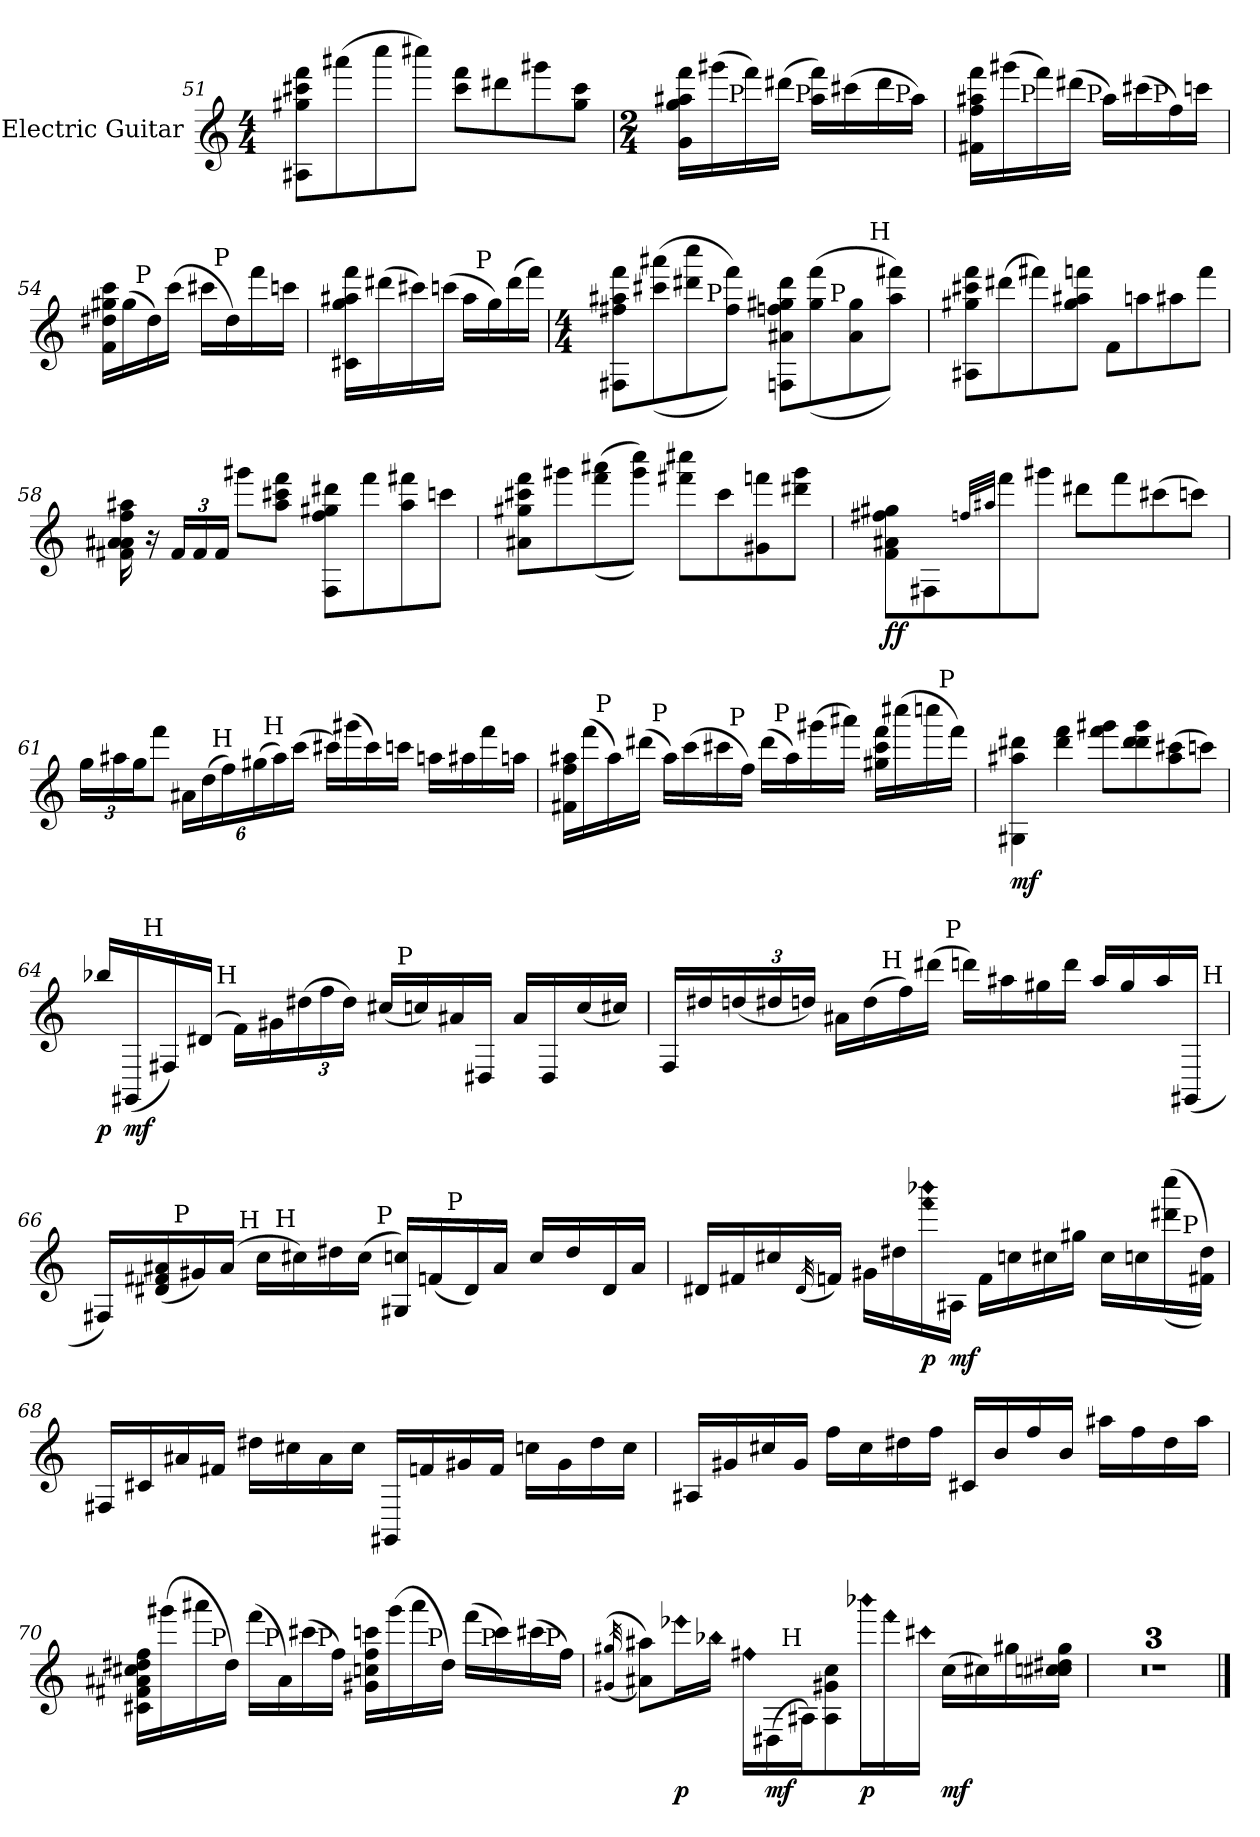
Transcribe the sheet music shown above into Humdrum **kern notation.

**kern	**dynam
*part1	*part1
*staff1	*staff1
*I"Electric Guitar	*
*clefG2	*
*ITrd7c12	*
*k[]	*
*C:	*
*M4/4	*
=51	=51
8AA#X\ 8g#X\ 8cc#X\ 8ff\L	.
(8aa#X\	.
8ccc\	.
8ccc#X\J)	.
8cc#\ 8ff\L	.
8dd#X\	.
8gg#X\	.
8g#\ 8cc#\J	.
!!LO:LB:g=z
=52	=52
*M2/4	*
*^	*
*	*^	*
*	*	*^	*
16G\ 16g\ 16a#X\ 16ff\LL	16.ryy	8..ryy	4ryy	.
(16gg#X\	.	.	.	.
!	!LO:TX:a:t=P	!	!	!
.	4ryy	.	.	.
16ff\)	.	.	.	.
(16dd#X\JJ	.	.	.	.
!	!	!LO:TX:a:t=P	!	!
.	.	4ryy	.	.
16a#\ 16ff\LL)	.	.	8ryy	.
(16cc#X\	.	.	.	.
.	8ryy	.	.	.
16dd#\	.	.	32ryy	.
!	!	!	!LO:TX:a:t=P	!
.	.	.	16.ryy	.
16a#\JJ)	.	.	.	.
.	32ryy	32ryy	.	.
*	*	*v	*v	*
=53	=53	=53	=53
16F#X\ 16f\ 16a#X\ 16ff\LL	16.ryy	8..ryy	.
(16gg#X\	.	.	.
!	!LO:TX:a:t=P	!	!
.	4ryy	.	.
16ff\)	.	.	.
(16dd#X\JJ	.	.	.
!	!	!LO:TX:a:t=P	!
.	.	4ryy	.
16a#\LL)	.	.	.
(16cc#X\	.	.	.
!	!LO:TX:a:t=P	!	!
.	8ryy	.	.
16f\)	.	.	.
16ccn\JJ	.	.	.
.	32ryy	32ryy	.
=54	=54	=54	=54
16F\ 16d#X\ 16g#X\ 16cc\LL	16.ryy	4ryy	.
(16g#\	.	.	.
!	!LO:TX:a:t=P	!	!
.	4ryy	.	.
16d#\)	.	.	.
(16cc\JJ	.	.	.
16cc#X\LL	.	32ryy	.
!	!	!LO:TX:a:t=P	!
.	.	8..ryy	.
16d#\)	.	.	.
.	8ryy	.	.
16ff\	.	.	.
16ccn\JJ	.	.	.
.	32ryy	.	.
*	*v	*v	*
!!LO:LB:g=z
=55	=55	=55
16C#X\ 16g\ 16a#X\ 16ff\LL	4ryy	.
(16dd#X\	.	.
16cc#X\)	.	.
(16ccn\JJ	.	.
16a#\LL	32ryy	.
!	!LO:TX:a:t=P	!
.	8..ryy	.
16g\)	.	.
(16dd#\	.	.
16ff\JJ)	.	.
*v	*v	*
=56	=56
*M4/4	*
*^	*
*	*^	*
8FF#X\ 8f#X\ 8a#X\ 8ff\L	4ryy	2ryy	.
((8cc#X\ 8aa#X\	.	.	.
8dd#X\ 8ccc\	16ryy	.	.
!	!LO:TX:a:t=P	!	!
.	2ryy	.	.
8f#\ 8ff\J))	.	.	.
8FFn\ 8A#X\ 8fn\ 8g#X\ 8dd#\L	.	8.ryy	.
((8g#\ 8ff\	.	.	.
!	!	!LO:TX:a:t=P	!
.	.	4ryy	.
8A#\ 8g#\	.	.	.
!	!LO:TX:a:t=H	!	!
.	8.ryy	.	.
8a#\ 8ff#X\J))	.	.	.
.	.	16ryy	.
*v	*v	*v	*
=57	=57
8AA#X\ 8g#X\ 8cc#X\ 8ff\L	.
(8dd#X\	.
8ff#X\)	.
8g#\ 8a#X\ 8ffn\J	.
8F\L	.
8an\	.
8a#X\	.
8ff\J	.
!!LO:LB:g=z
=58	=58
16F#X\ 16A#X\ 16A#\ 16f\ 16a#X\	.
16r	.
*Xbrackettup	*
24F#/LL	.
24F#/	.
24F#/JJ	.
8gg#X\L	.
8a#\ 8cc#X\ 8ff\J	.
8FF\ 8f\ 8g#X\ 8dd#X\L	.
8ff\	.
8a#\ 8ff#X\	.
8ccn\J	.
=59	=59
8A#X\ 8g#X\ 8cc#X\ 8ff\L	.
8gg#X\	.
((8ff\ 8aa#X\	.
8gg#\ 8ccc\J))	.
8ff#X\ 8ccc#X\L	.
8cc#\	.
8G#X\ 8ffn\	.
8dd#X\ 8gg#\J	.
!!LO:LB:g=z
=60	=60
!	!LO:DY:b
8F\ 8A#X\ 8f#X\ 8g#X\L	ff
8FF#X\	.
32qfn/LL	.
32qa#X/JJ	.
8ff\	.
8gg#X\J	.
8dd#X\L	.
8ff\	.
(8cc#X\	.
8ccn\J)	.
=61	=61
*^	*
*	*^	*
24g\LL	4ryy	3ryy	.
24a#X\	.	.	.
24g\J	.	.	.
8ff\J	.	.	.
24A#X\LL	16ryy	.	.
(24d\	.	.	.
!	!LO:TX:a:t=H	!	!
.	2ryy	.	.
24f\)	.	24.ryy	.
(24g#X\	.	.	.
!	!	!LO:TX:a:t=H	!
.	.	3ryy	.
24a#\)	.	.	.
(24cc\JJ	.	.	.
16cc#X\LL)	.	.	.
(16gg#X\	.	.	.
16cc#\)	.	.	.
16ccn\JJ	.	.	.
.	.	6ryy	.
16an\LL	.	.	.
16a#X\	8.ryy	.	.
16ff\	.	.	.
.	.	12ryy	.
16an\JJ	.	.	.
.	.	48ryy	.
!!LO:LB:g=z	!!	!!
=62	=62	=62	=62
*	*^	*^	*
*	*	*	*	*	*
16F#X\ 16f\ 16a#X\LL	16.ryy	8..ryy	4ryy	2ryy	.
(16ff\	.	.	.	.	.
!	!LO:TX:a:t=P	!	!	!	!
.	2ryy	.	.	.	.
16a#\)	.	.	.	.	.
(16dd#X\JJ	.	.	.	.	.
!	!	!LO:TX:a:t=P	!	!	!
.	.	2ryy	.	.	.
16a#\LL)	.	.	8ryy	.	.
(16cc\	.	.	.	.	.
16cc#X\	.	.	32ryy	.	.
!	!	!	!LO:TX:a:t=P	!	!
.	.	.	2ryy	.	.
16f\JJ)	.	.	.	.	.
(16dd#\LL	.	.	.	32ryy	.
!	!	!	!	!LO:TX:a:t=P	!
.	.	.	.	4...ryy	.
16a#\)	.	.	.	.	.
.	4ryy	.	.	.	.
(16gg#X\	.	.	.	.	.
16aa#X\JJ)	.	.	.	.	.
.	.	4ryy	.	.	.
16g#X\ 16cc#\ 16ff\LL	.	.	.	.	.
(16ccc#X\	.	.	.	.	.
.	8ryy	.	.	.	.
16cccn\	.	.	.	.	.
!	!	!	!LO:TX:a:t=P	!	!
.	.	.	16.ryy	.	.
16ff\JJ)	.	.	.	.	.
.	32ryy	32ryy	.	.	.
=63	=63	=63	=63	=63	=63
!	!	!	!	!	!LO:DY:b
*v	*v	*v	*v	*v	*
4GG#X\ 4a#X\ 4dd#X\	mf
4dd#\ 4ff\	.
8ff\ 8gg#X\L	.
8dd#\ 8dd#\ 8gg#\	.
(8a#\ 8cc#X\	.
8ccn\J)	.
!!LO:LB:g=z
=64	=64
!LO:N:head=diamond	!LO:DY:b
*^	*
*	*^	*
*	*	*^	*
16b-X/LL	16.ryy	8..ryy	2ryy	p
!	!	!	!	!LO:DY:b
(16GGG#X/	.	.	.	mf
!	!LO:TX:a:t=H	!	!	!
.	2ryy	.	.	.
16FF#X/)	.	.	.	.
(16D#X/JJ	.	.	.	.
!	!	!LO:TX:a:t=H	!	!
.	.	2ryy	.	.
16F\LL)	.	.	.	.
16G#X\	.	.	.	.
(24d#X\	.	.	.	.
24f\	.	.	.	.
24d#\JJ)	.	.	.	.
(16c#X/LL	.	.	32ryy	.
!	!	!	!LO:TX:a:t=P	!
.	.	.	4...ryy	.
16cn/)	.	.	.	.
.	4ryy	.	.	.
16A#X/	.	.	.	.
16DD#X/JJ	.	.	.	.
.	.	4ryy	.	.
16A#/LL	.	.	.	.
16DD#/	.	.	.	.
.	8ryy	.	.	.
(16c/	.	.	.	.
16c#X/JJ)	.	.	.	.
.	32ryy	32ryy	.	.
*	*	*v	*v	*
=65	=65	=65	=65
16FF/LL	4ryy	4...ryy	.
16d#X/	.	.	.
(24dn/	.	.	.
24d#X/	.	.	.
24dn/JJ)	.	.	.
16A#X\LL	16.ryy	.	.
(16d\	.	.	.
!	!LO:TX:a:t=H	!	!
.	2ryy	.	.
16f\)	.	.	.
(16dd#X\JJ	.	.	.
!	!	!LO:TX:a:t=P	!
.	.	2ryy	.
16ddn\LL)	.	.	.
16a#X\	.	.	.
16g#X\	.	.	.
16dd\JJ	.	.	.
16a#/LL	.	.	.
16g#/	.	.	.
.	8ryy	.	.
16a#/	.	.	.
(16GGG#X/JJ	.	.	.
!	!LO:TX:a:t=H	!	!
.	32ryy	32ryy	.
!!LO:PB:g=z	!!	!!
=66	=66	=66	=66
*	*^	*^	*
*	*	*	*	*	*
16FF#X/LL)	16.ryy	8..ryy	4ryy	4...ryy	.
(16D#X/ 16F#X/ 16A#X/	.	.	.	.	.
!	!LO:TX:a:t=P	!	!	!	!
.	2ryy	.	.	.	.
16G#X/)	.	.	.	.	.
(16A#/JJ	.	.	.	.	.
!	!	!LO:TX:a:t=H	!	!	!
.	.	2ryy	.	.	.
16c\LL	.	.	32ryy	.	.
!	!	!	!LO:TX:a:t=H	!	!
.	.	.	2ryy	.	.
16c#X\)	.	.	.	.	.
16d#X\	.	.	.	.	.
(16c#\JJ	.	.	.	.	.
!	!	!	!	!LO:TX:a:t=P	!
.	.	.	.	2ryy	.
16GG#X/ 16cn/LL)	.	.	.	.	.
(16Fn/	.	.	.	.	.
!	!LO:TX:a:t=P	!	!	!	!
.	4ryy	.	.	.	.
16D#/)	.	.	.	.	.
16A#/JJ	.	.	.	.	.
.	.	4ryy	.	.	.
16c/LL	.	.	.	.	.
.	.	.	8..ryy	.	.
16d#/	.	.	.	.	.
.	8ryy	.	.	.	.
16D#/	.	.	.	.	.
16A#/JJ	.	.	.	.	.
.	32ryy	32ryy	.	32ryy	.
*	*v	*v	*v	*v	*
=67	=67	=67
16D#X/LL	2ryy	.
16F#X/	.	.
16c#X/	.	.
(32qD#/	.	.
16Fn/JJ)	.	.
16G#X\LL	.	.
16d#X\	.	.
!LO:N:n=1:head=diamond	!	!
!LO:N:n=2:head=diamond	!	!LO:DY:b
16ff\ 16bb-X\	.	p
!	!	!LO:DY:b
16AA#X\JJ	.	mf
16F\LL	4ryy	.
16cn\	.	.
16c#X\	.	.
16g#X\JJ	.	.
16c#\LL	8ryy	.
16cn\	.	.
((16dd#X\ 16ccc\	32ryy	.
!	!LO:TX:a:t=P	!
.	16.ryy	.
16F#X\ 16d#\JJ))	.	.
*v	*v	*
!!LO:LB:g=z
=68	=68
16FF#X/LL	.
16C#X/	.
16A#X/	.
16F#X/JJ	.
16d#X\LL	.
16c#X\	.
16A#\	.
16c#\JJ	.
16GGG#X/LL	.
16Fn/	.
16G#X/	.
16F/JJ	.
16cn\LL	.
16G#\	.
16d#\	.
16c\JJ	.
=69	=69
16AA#X/LL	.
16G#X/	.
16c#X/	.
16G#/JJ	.
16f\LL	.
16c#\	.
16d#X\	.
16f\JJ	.
16C#X/LL	.
16B/	.
16f/	.
16B/JJ	.
16a#X\LL	.
16f\	.
16d#\	.
16a#\JJ	.
!!LO:LB:g=z
=70	=70
*^	*
*	*^	*
*	*	*^	*
16C#X\ 16F#X\ 16A#X\ 16c#X\ 16d#X\ 16f\LL	8ryy	4ryy	4ryy	.
(16gg#X\	.	.	.	.
16aa#X\	32ryy	.	.	.
!	!LO:TX:a:t=P	!	!	!
.	2ryy	.	.	.
16d#\JJ)	.	.	.	.
(16ff\LL	.	32ryy	8ryy	.
!	!	!LO:TX:a:t=P	!	!
.	.	2ryy	.	.
16A#\)	.	.	.	.
(16cc#X\	.	.	32ryy	.
!	!	!	!LO:TX:a:t=P	!
.	.	.	2ryy	.
16f\JJ)	.	.	.	.
16G#X\ 16cn\ 16f\ 16ccn\LL	.	.	.	.
(16gg#\	.	.	.	.
16aa#\	.	.	.	.
!	!LO:TX:a:t=P	!	!	!
.	4ryy	.	.	.
16d#\JJ)	.	.	.	.
(16ff\LL	.	.	.	.
!	!	!LO:TX:a:t=P	!	!
.	.	8..ryy	.	.
16cc\)	.	.	.	.
(16cc#X\	.	.	.	.
!	!LO:TX:a:t=P	!	!	!
.	16.ryy	.	16.ryy	.
16f\JJ)	.	.	.	.
*v	*v	*v	*v	*
=71	=71
((32qG#X/ 32qg#X/	.
*^	*
8A#X\ 8a#X\L))	4ryy	.
!LO:N:head=diamond	!	!LO:DY:b
16ee-X\L	.	p
!LO:N:head=diamond	!	!
16b-X\JJ	.	.
!LO:N:head=diamond	!	!
16f#X\LL	16.ryy	.
!	!	!LO:DY:b
(16DD#X\	.	mf
!	!LO:TX:a:t=H	!
.	2ryy	.
16AA#X\J)	.	.
8AA#\ 8G#\ 8c\	.	.
!LO:N:head=diamond	!	!LO:DY:b
16bb-X\L	.	p
!LO:N:head=diamond	!	!
16ff\	.	.
!LO:N:head=diamond	!	!
16cc#X\JJ	.	.
!	!	!LO:DY:b
(16c\LL	.	mf
16c#X\)	.	.
.	8ryy	.
16g#\	.	.
16cn\ 16c#X\ 16d#X\ 16g#\JJ	.	.
.	32ryy	.
*v	*v	*
!!LO:LB:g=z
=72	=72
1r	.
=73	=73
1r	.
=74	=74
1r	.
==	==
*-	*-
